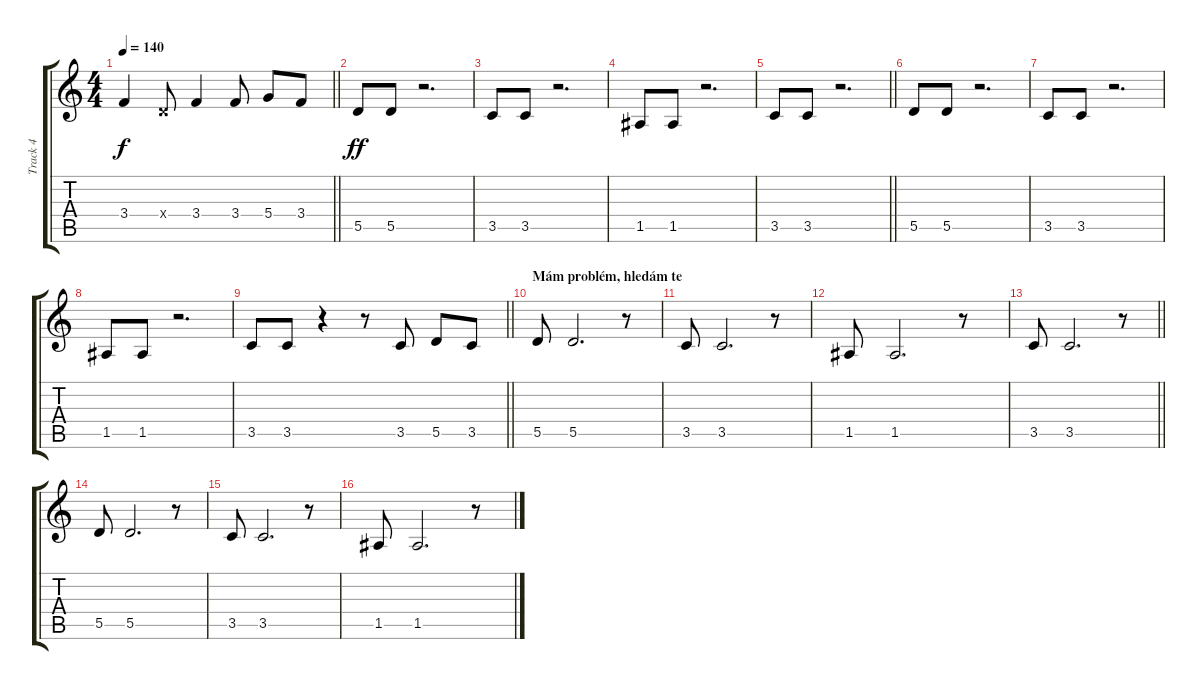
\track ("Track 4" "Track 4") {instrument electricbassfinger}
\staff {score tabs}
\tuning (E4 B3 G3 D3 A2 E2) {hide}
\ts (4 4)
\tempo 140
\clef g2
\barLineRight lightlight
\ks c
3.4.4{dy f} 0.4{x}.8 3.4.4 3.4.8 5.4.8 3.4.8 |
5.5.8{dy ff} 5.5.8 r.2{d} |
3.5.8 3.5.8 r.2{d} |
1.5.8 1.5.8 r.2{d} |
\barLineRight lightlight
3.5.8 3.5.8 r.2{d} |
5.5.8 5.5.8 r.2{d} |
3.5.8 3.5.8 r.2{d} |
1.5.8 1.5.8 r.2{d} |
\barLineRight lightlight
3.5.8 3.5.8 r.4 r.8 3.5.8 5.5.8 3.5.8 |
\section ("" "Mám problém, hledám te")
5.5.8 5.5.2{d} r.8 |
3.5.8 3.5.2{d} r.8 |
1.5.8 1.5.2{d} r.8 |
\barLineRight lightlight
3.5.8 3.5.2{d} r.8 |
5.5.8 5.5.2{d} r.8 |
3.5.8 3.5.2{d} r.8 |
1.5.8 1.5.2{d} r.8
